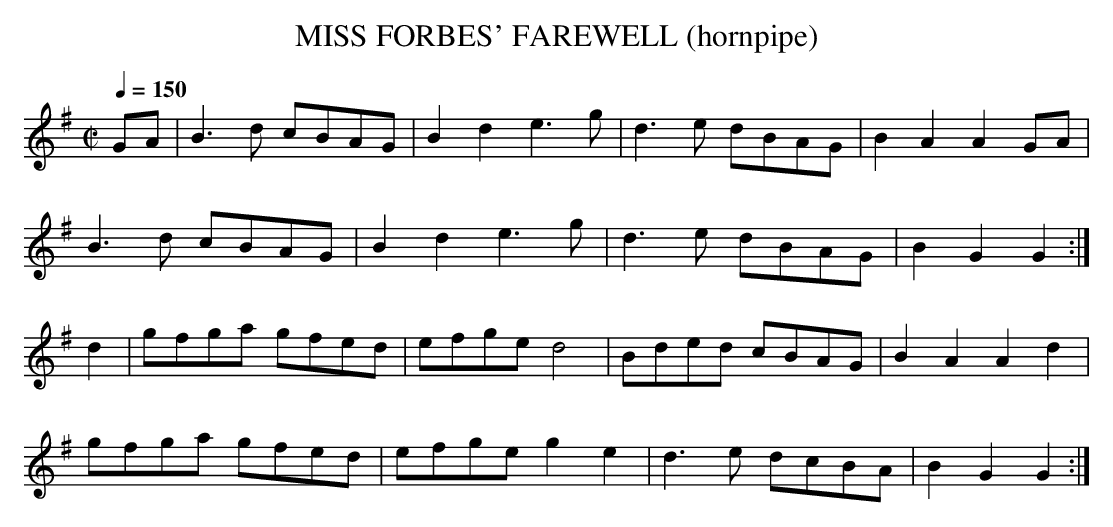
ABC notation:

X:1
T:MISS FORBES' FAREWELL (hornpipe)
L:1/8
Q:1/4=150
M:C|
K:G
GA|B3d cBAG|B2d2 e3g|d3e dBAG|B2A2 A2GA|
B3d cBAG|B2d2 e3g|d3e dBAG|B2G2 G2:|
d2|gfga gfed|efge d4|Bded cBAG|B2A2 A2d2|
gfga gfed|efge g2e2|d3e dcBA|B2G2 G2:|
